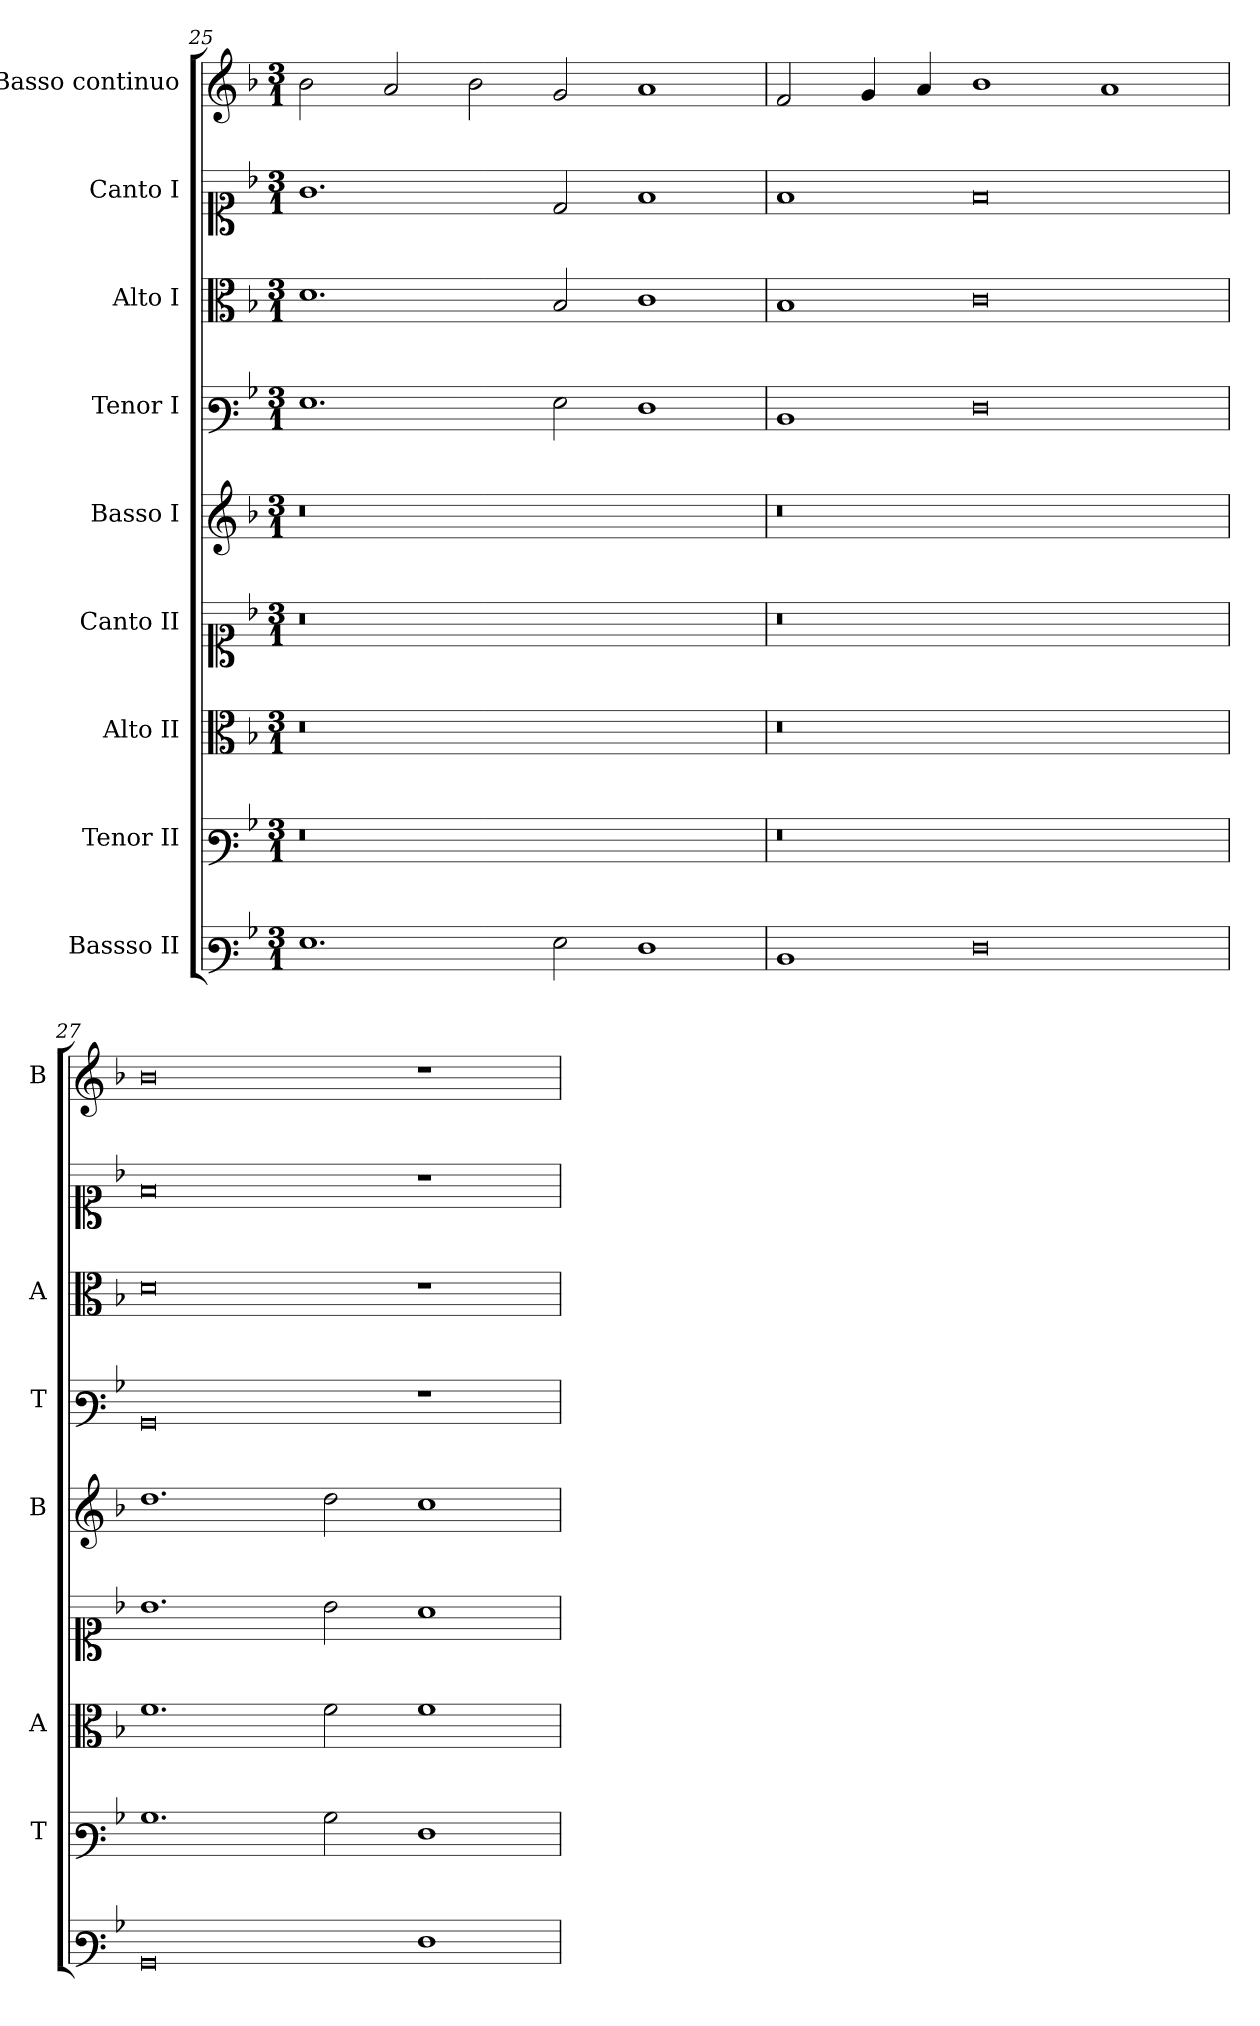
**kern	**kern	**kern	**kern	**kern	**kern	**kern	**kern	**kern
*part9	*part8	*part7	*part6	*part5	*part4	*part3	*part2	*part1
*staff9	*staff8	*staff7	*staff6	*staff5	*staff4	*staff3	*staff2	*staff1
*I"Bassso II	*I"Tenor II	*I"Alto II	*I"Canto II	*I"Basso I	*I"Tenor I	*I"Alto I	*I"Canto I	*I"Basso continuo
*	*I'T	*I'A	*	*I'B	*I'T	*I'A	*	*I'B
*clefF3	*clefF3	*clefC3	*clefC1	*clefG2	*clefF3	*clefC3	*clefC1	*clefG2
*k[b-]	*k[b-]	*k[b-]	*k[b-]	*k[b-]	*k[b-]	*k[b-]	*k[b-]	*k[b-]
*F:	*F:	*F:	*F:	*F:	*F:	*F:	*F:	*F:
*M3/1	*M3/1	*M3/1	*M3/1	*M3/1	*M3/1	*M3/1	*M3/1	*M3/1
=25	=25	=25	=25	=25	=25	=25	=25	=25
1.G	0r	0r	0r	0r	1.G	1.d	1.g	2b-
.	.	.	.	.	.	.	.	2a
.	.	.	.	.	.	.	.	2b-
2G	.	.	.	.	2G	2B-	2d	2g
1F	1ryy	1ryy	1ryy	1ryy	1F	1c	1f	1a
!!LO:LB:g=z
=26	=26	=26	=26	=26	=26	=26	=26	=26
1D	0r	0r	0r	0r	1D	1B-	1f	2f
.	.	.	.	.	.	.	.	4g
.	.	.	.	.	.	.	.	4a
0F	.	.	.	.	0F	0c	0f	1b-
.	1ryy	1ryy	1ryy	1ryy	.	.	.	1a
=27	=27	=27	=27	=27	=27	=27	=27	=27
0BB-	1.B-	1.f	1.b-	1.dd	0BB-	0d	0f	0b-
.	2B-	2f	2b-	2dd	.	.	.	.
1F	1F	1f	1a	1cc	1r	1r	1r	1r
=	=	=	=	=	=	=	=	=
*-	*-	*-	*-	*-	*-	*-	*-	*-
